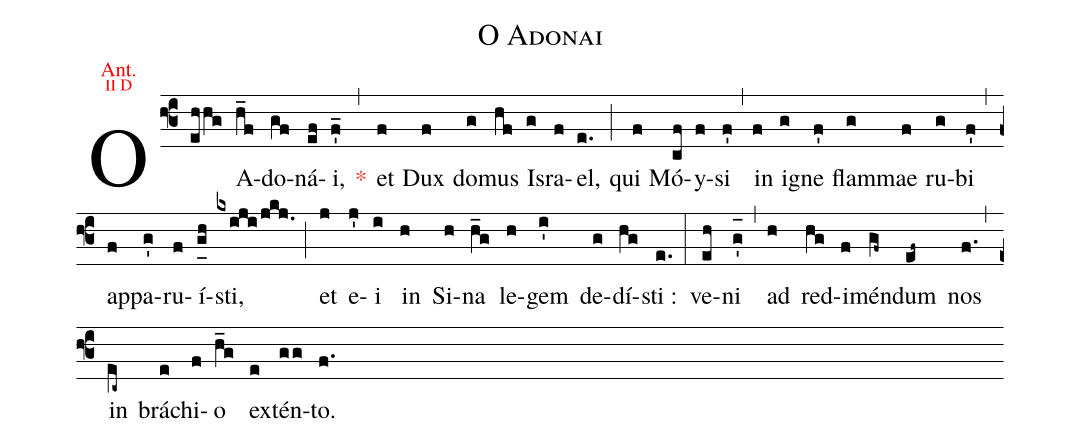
name:O Adonai;
office-part:Antiphona;
annotation: {\color{red}\footnotesize Ant.};
annotation: {\color{red}\scriptsize II D};
%%
(f3) O(ehhg) A(h_f)do(gf)ná(ef)i,(f'_) <c>*</c>(,) et(f) Dux(f) do(g)mus(hf) Is(g)ra(f)el,(e.) (;) qui(f) Mó(cf)y(f)si(f') (,) in(f) i(g)gne(f') flam(g)mae(f) ru(g)bi(f') (,) ap(f)pa(g')ru(f)í(g_[uh:l]h)sti,(kxiji/jkj.) (;) et(j) e(j')i(i) in(h) Si(h)na(h_g) le(h)gem(i') de(g)dí(hg)sti :(e.) (:) ve(eh)ni(g'_[oh:h]) (,) ad(h) red(hg)i(f)mén(gf~)dum(ef~) nos(f.) (,) in(ec~) brá(e)chi(f)o(h_g) ex(e)tén(gg)to.(f.)
